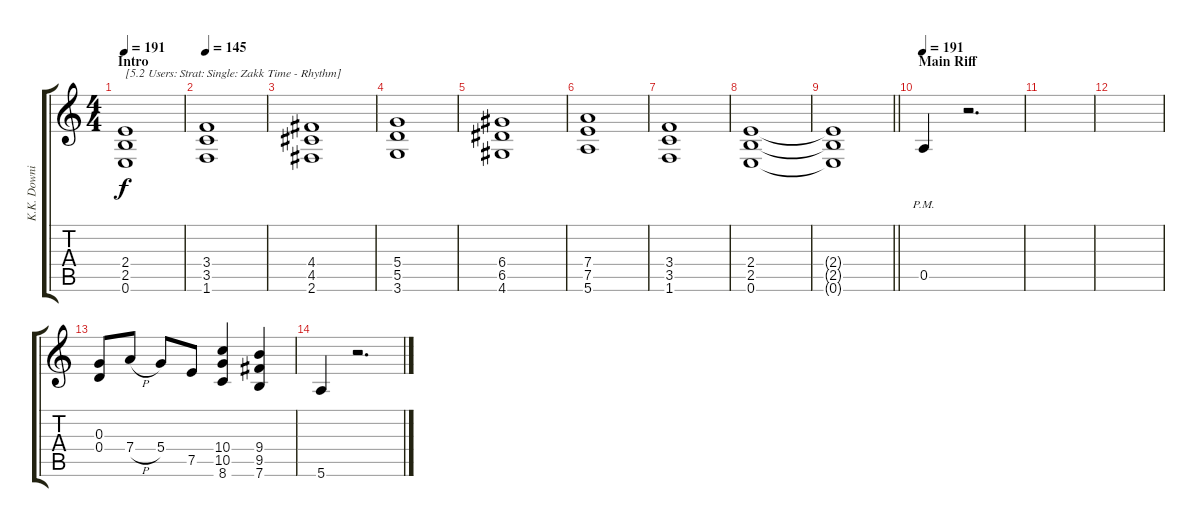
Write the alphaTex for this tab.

\track ("K.K. Downing" "K.K. Downi") {instrument distortionguitar}
\staff {score tabs}
\tuning (E4 B3 G3 D3 A2 E2) {hide}
\ts (4 4)
\section ("" "Intro")
\tempo 191
\tempo 171
\tempo 191
\clef g2
\ks c
(2.4 2.5 0.6).1{txt "[5.2 Users: Strat: Single: Zakk Time - Rhythm]" dy f instrument distortionguitar} |
\tempo 145
(3.4 3.5 1.6).1 |
(4.4 4.5 2.6).1 |
(5.4 5.5 3.6).1 |
(6.4 6.5 4.6).1 |
(7.4 7.5 5.6).1 |
(3.4 3.5 1.6).1 |
(2.4 2.5 0.6).1 |
\barLineRight lightlight
(2.4{t} 2.5{t} 0.6{t}).1 |
\section ("" "Main Riff")
\tempo 191
0.5{pm}.4 r.2{d} |
|
|
(0.3 0.4).8 7.4{h}.8 5.4.8 7.5.8 (10.4 10.5 8.6).4 (9.4 9.5 7.6).4 |
5.6.4 r.2{d}
